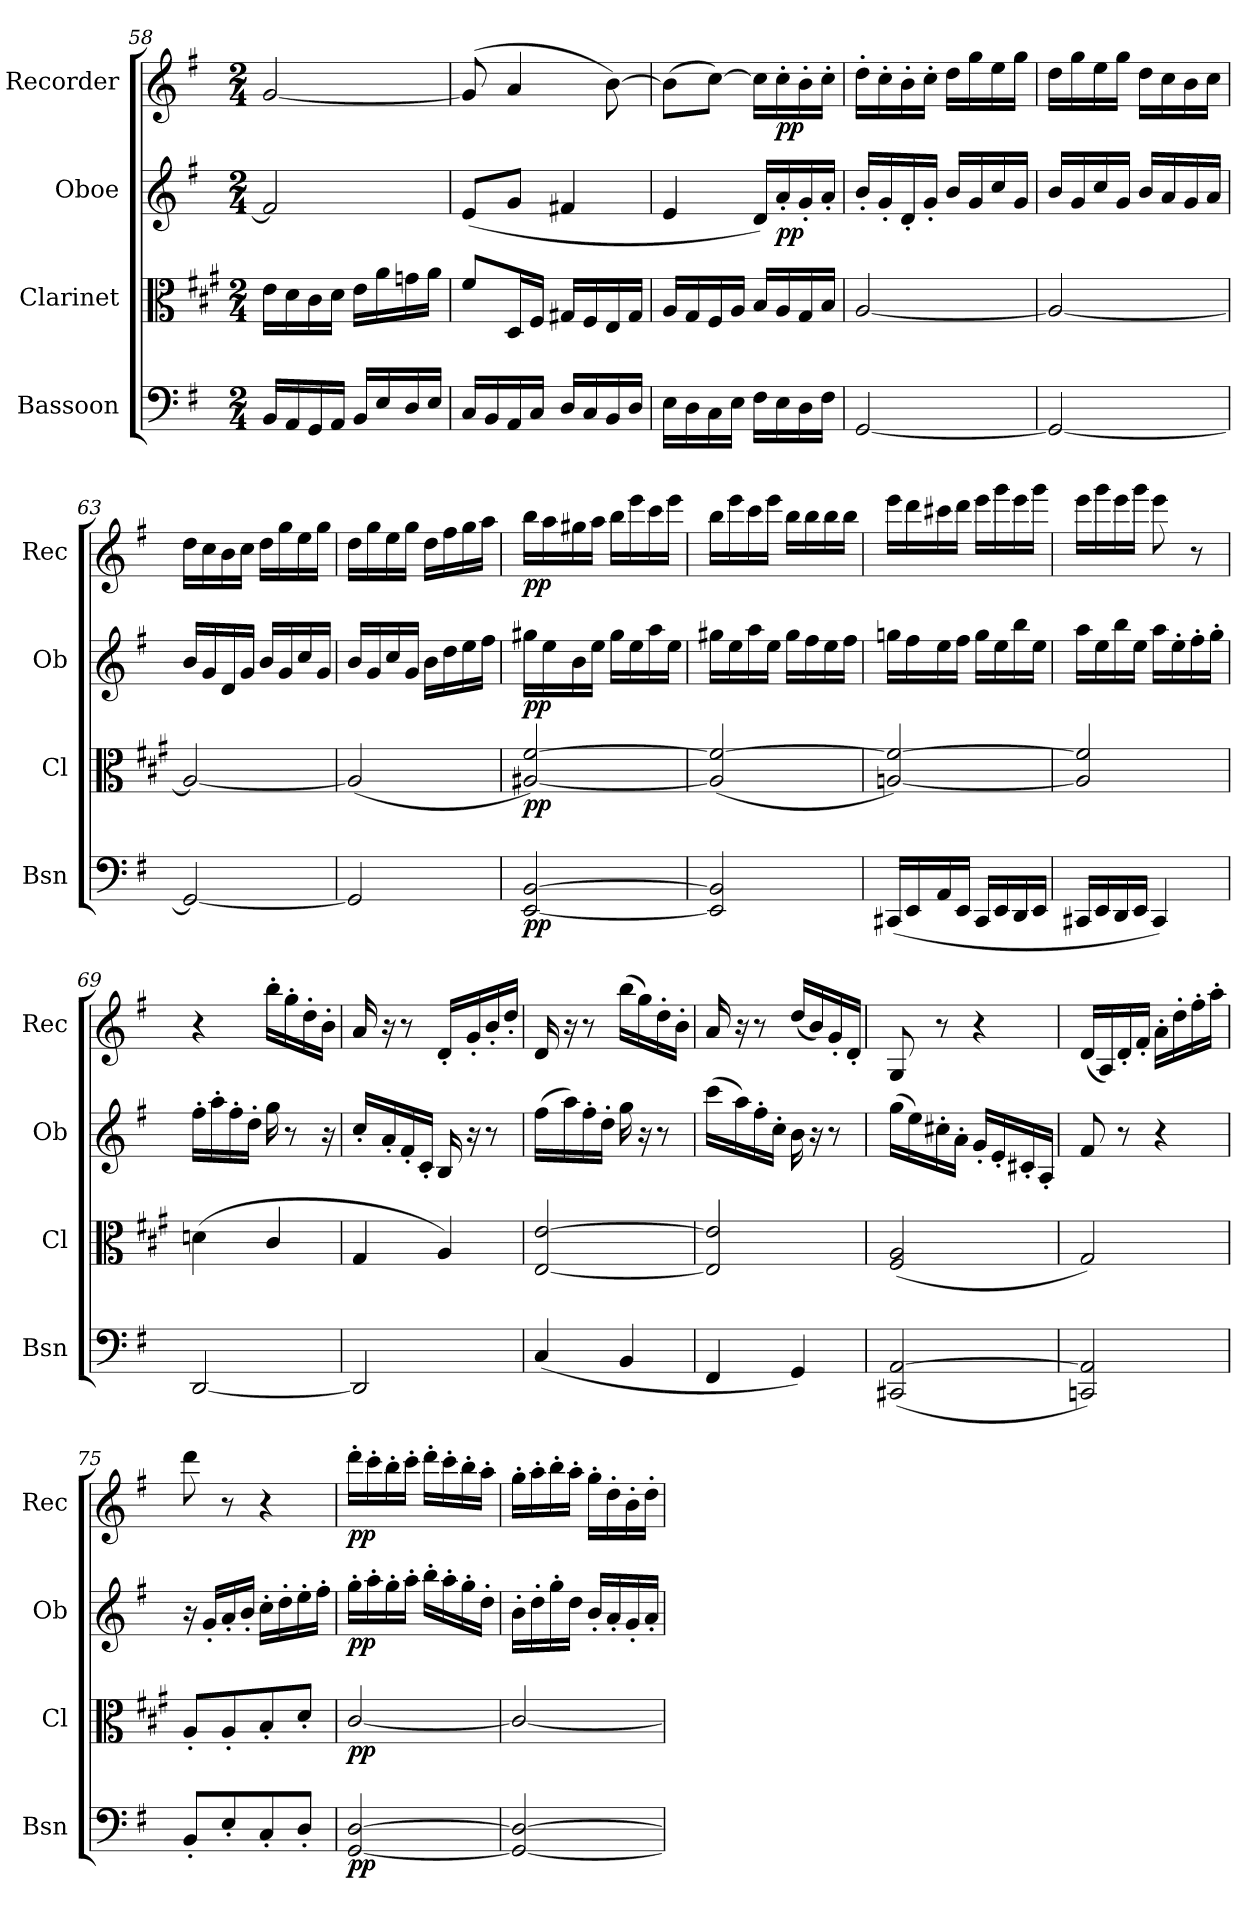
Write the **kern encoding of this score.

**kern	**dynam	**kern	**dynam	**kern	**dynam	**kern	**dynam
*part4	*part4	*part3	*part3	*part2	*part2	*part1	*part1
*staff4	*staff4	*staff3	*staff3	*staff2	*staff2	*staff1	*staff1
*I"Bassoon	*	*I"Clarinet	*	*I"Oboe	*	*I"Recorder	*
*I'Bsn	*	*I'Cl	*	*I'Ob	*	*I'Rec	*
!!LO:LB:g=z
*clefF4	*	*clefC3	*	*clefG2	*	*clefG2	*
*	*	*ITrd1c2	*	*	*	*	*
*k[f#]	*	*k[f#]	*	*k[f#]	*	*k[f#]	*
*M2/4	*	*M2/4	*	*M2/4	*	*M2/4	*
=58	=58	=58	=58	=58	=58	=58	=58
16BB/LL	.	16d\LL	.	2f/]	.	[2g/	.
16AA/	.	16c\	.	.	.	.	.
16GG/	.	16B\	.	.	.	.	.
16AA/JJ	.	16c\JJ	.	.	.	.	.
16BB/LL	.	16d\LL	.	.	.	.	.
16E/	.	16g\	.	.	.	.	.
16D/	.	16fn\	.	.	.	.	.
16E/JJ	.	16g\JJ	.	.	.	.	.
=59	=59	=59	=59	=59	=59	=59	=59
16C/LL	.	8e/L	.	(8e/L	.	(8g/]	.
16BB/	.	.	.	.	.	.	.
16AA/	.	16C/L	.	8g/J	.	4a/	.
16C/JJ	.	16E/JJ	.	.	.	.	.
16D/LL	.	16F#X/LL	.	4f#X/	.	.	.
16C/	.	16E/	.	.	.	.	.
16BB/	.	16D/	.	.	.	[8b\)	.
16D/JJ	.	16F#/JJ	.	.	.	.	.
=60	=60	=60	=60	=60	=60	=60	=60
16E\LL	.	16G/LL	.	4e/	.	(8b\L]	.
16D\	.	16F#/	.	.	.	.	.
16C\	.	16E/	.	.	.	[8cc\J)	.
16E\JJ	.	16G/JJ	.	.	.	.	.
16F#\LL	.	16A/LL	.	16d/LL)	.	16cc\LL]	.
!	!	!	!	!	!LO:DY:b	!	!LO:DY:b
16E\	.	16G/	.	16a'/	pp	16cc'\	pp
16D\	.	16F#/	.	16g'/	.	16b'\	.
16F#\JJ	.	16A/JJ	.	16a'/JJ	.	16cc'\JJ	.
=61	=61	=61	=61	=61	=61	=61	=61
[2GG/	.	[2G/	.	16b'/LL	.	16dd'\LL	.
.	.	.	.	16g'/	.	16cc'\	.
.	.	.	.	16d'/	.	16b'\	.
.	.	.	.	16g'/JJ	.	16cc'\JJ	.
.	.	.	.	16b/LL	.	16dd\LL	.
.	.	.	.	16g/	.	16gg\	.
.	.	.	.	16cc/	.	16ee\	.
.	.	.	.	16g/JJ	.	16gg\JJ	.
=62	=62	=62	=62	=62	=62	=62	=62
2GG/_	.	2G/_	.	16b/LL	.	16dd\LL	.
.	.	.	.	16g/	.	16gg\	.
.	.	.	.	16cc/	.	16ee\	.
.	.	.	.	16g/JJ	.	16gg\JJ	.
.	.	.	.	16b/LL	.	16dd\LL	.
.	.	.	.	16a/	.	16cc\	.
.	.	.	.	16g/	.	16b\	.
.	.	.	.	16a/JJ	.	16cc\JJ	.
=63	=63	=63	=63	=63	=63	=63	=63
2GG/_	.	2G/_	.	16b/LL	.	16dd\LL	.
.	.	.	.	16g/	.	16cc\	.
.	.	.	.	16d/	.	16b\	.
.	.	.	.	16g/JJ	.	16cc\JJ	.
.	.	.	.	16b/LL	.	16dd\LL	.
.	.	.	.	16g/	.	16gg\	.
.	.	.	.	16cc/	.	16ee\	.
.	.	.	.	16g/JJ	.	16gg\JJ	.
=64	=64	=64	=64	=64	=64	=64	=64
2GG/]	.	(2G/]	.	16b/LL	.	16dd\LL	.
.	.	.	.	16g/	.	16gg\	.
.	.	.	.	16cc/	.	16ee\	.
.	.	.	.	16g/JJ	.	16gg\JJ	.
.	.	.	.	16b\LL	.	16dd\LL	.
.	.	.	.	16dd\	.	16ff#\	.
.	.	.	.	16ee\	.	16gg\	.
.	.	.	.	16ff#\JJ	.	16aa\JJ	.
=65	=65	=65	=65	=65	=65	=65	=65
!	!LO:DY:b	!	!LO:DY:b	!	!LO:DY:b	!	!LO:DY:b
[2EE/ [2BB/	pp	[2G#X/ [2e/)	pp	16gg#X\LL	pp	16bb\LL	pp
.	.	.	.	16ee\	.	16aa\	.
.	.	.	.	16b\	.	16gg#X\	.
.	.	.	.	16ee\JJ	.	16aa\JJ	.
.	.	.	.	16gg#\LL	.	16bb\LL	.
.	.	.	.	16ee\	.	16eee\	.
.	.	.	.	16aa\	.	16ccc\	.
.	.	.	.	16ee\JJ	.	16eee\JJ	.
!!LO:PB:g=z
=66	=66	=66	=66	=66	=66	=66	=66
2EE/] 2BB/]	.	(2G#/] 2e/_	.	16gg#X\LL	.	16bb\LL	.
.	.	.	.	16ee\	.	16eee\	.
.	.	.	.	16aa\	.	16ccc\	.
.	.	.	.	16ee\JJ	.	16eee\JJ	.
.	.	.	.	16gg#\LL	.	16bb\LL	.
.	.	.	.	16ff#\	.	16bb\	.
.	.	.	.	16ee\	.	16bb\	.
.	.	.	.	16ff#\JJ	.	16bb\JJ	.
=67	=67	=67	=67	=67	=67	=67	=67
(16CC#X/LL	.	[2Gn/ 2e/_)	.	16ggn\LL	.	16eee\LL	.
16EE/	.	.	.	16ff#\	.	16ddd\	.
16AA/	.	.	.	16ee\	.	16ccc#X\	.
16EE/JJ	.	.	.	16ff#\JJ	.	16ddd\JJ	.
16CC#/LL	.	.	.	16gg\LL	.	16eee\LL	.
16EE/	.	.	.	16ee\	.	16ggg\	.
16DD/	.	.	.	16bb\	.	16eee\	.
16EE/JJ	.	.	.	16ee\JJ	.	16ggg\JJ	.
=68	=68	=68	=68	=68	=68	=68	=68
16CC#X/LL	.	2G/] 2e/]	.	16aa\LL	.	16eee\LL	.
16EE/	.	.	.	16ee\	.	16ggg\	.
16DD/	.	.	.	16bb\	.	16eee\	.
16EE/JJ	.	.	.	16ee\JJ	.	16ggg\JJ	.
4CC#/)	.	.	.	16aa\LL	.	8eee\	.
.	.	.	.	16ee'\	.	.	.
.	.	.	.	16ff#'\	.	8r	.
.	.	.	.	16gg'\JJ	.	.	.
=69	=69	=69	=69	=69	=69	=69	=69
[2DD/	.	(4cn\	.	16ff#'\LL	.	4r	.
.	.	.	.	16aa'\	.	.	.
.	.	.	.	16ff#'\	.	.	.
.	.	.	.	16dd'\JJ	.	.	.
.	.	4B/	.	16gg\	.	16bb'\LL	.
.	.	.	.	8r	.	16gg'\	.
.	.	.	.	.	.	16dd'\	.
.	.	.	.	16r	.	16b'\JJ	.
=70	=70	=70	=70	=70	=70	=70	=70
2DD/]	.	4F#/	.	16cc'/LL	.	16a/	.
.	.	.	.	16a'/	.	16r	.
.	.	.	.	16f#'/	.	8r	.
.	.	.	.	16c'/JJ	.	.	.
.	.	4G/)	.	16B/	.	16d'/LL	.
.	.	.	.	16r	.	16g'/	.
.	.	.	.	8r	.	16b'/	.
.	.	.	.	.	.	16dd'/JJ	.
=71	=71	=71	=71	=71	=71	=71	=71
(4C/	.	[2D/ [2d/	.	(16ff#\LL	.	16d/	.
.	.	.	.	16aa\)	.	16r	.
.	.	.	.	16ff#'\	.	8r	.
.	.	.	.	16dd'\JJ	.	.	.
4BB/	.	.	.	16gg\	.	(16bb\LL	.
.	.	.	.	16r	.	16gg\)	.
.	.	.	.	8r	.	16dd'\	.
.	.	.	.	.	.	16b'\JJ	.
=72	=72	=72	=72	=72	=72	=72	=72
4FF#/	.	2D/] 2d/]	.	(16ccc\LL	.	16a/	.
.	.	.	.	16aa\)	.	16r	.
.	.	.	.	16ff#'\	.	8r	.
.	.	.	.	16cc'\JJ	.	.	.
4GG/)	.	.	.	16b\	.	(16dd/LL	.
.	.	.	.	16r	.	16b/)	.
.	.	.	.	8r	.	16g'/	.
.	.	.	.	.	.	16d'/JJ	.
!!LO:LB:g=z
=73	=73	=73	=73	=73	=73	=73	=73
(2CC#X/ [2AA/	.	(2E/ 2G/	.	(16gg\LL	.	8G/	.
.	.	.	.	16ee\)	.	.	.
.	.	.	.	16cc#X'\	.	8r	.
.	.	.	.	16a'\JJ	.	.	.
.	.	.	.	16g'/LL	.	4r	.
.	.	.	.	16e'/	.	.	.
.	.	.	.	16c#X'/	.	.	.
.	.	.	.	16A'/JJ	.	.	.
=74	=74	=74	=74	=74	=74	=74	=74
2CCn/ 2AA/])	.	2F#/)	.	8f#/	.	(16d/LL	.
.	.	.	.	.	.	16A/)	.
.	.	.	.	8r	.	16d'/	.
.	.	.	.	.	.	16f#'/JJ	.
.	.	.	.	4r	.	16a'\LL	.
.	.	.	.	.	.	16dd'\	.
.	.	.	.	.	.	16ff#'\	.
.	.	.	.	.	.	16aa'\JJ	.
=75	=75	=75	=75	=75	=75	=75	=75
8BB'/L	.	8G'/L	.	16r	.	8ddd\	.
.	.	.	.	16g'/LL	.	.	.
8E'/	.	8G'/	.	16a'/	.	8r	.
.	.	.	.	16b'/JJ	.	.	.
8C'/	.	8A'/	.	16cc'\LL	.	4r	.
.	.	.	.	16dd'\	.	.	.
8D'/J	.	8c'/J	.	16ee'\	.	.	.
.	.	.	.	16ff#'\JJ	.	.	.
=76	=76	=76	=76	=76	=76	=76	=76
!	!LO:DY:b	!	!LO:DY:b	!	!LO:DY:b	!	!LO:DY:b
[2GG/ [2D/	pp	[2B/	pp	16gg'\LL	pp	16ddd'\LL	pp
.	.	.	.	16aa'\	.	16ccc'\	.
.	.	.	.	16gg'\	.	16bb'\	.
.	.	.	.	16aa'\JJ	.	16ccc'\JJ	.
.	.	.	.	16bb'\LL	.	16ddd'\LL	.
.	.	.	.	16aa'\	.	16ccc'\	.
.	.	.	.	16gg'\	.	16bb'\	.
.	.	.	.	16dd'\JJ	.	16aa'\JJ	.
=77	=77	=77	=77	=77	=77	=77	=77
2GG/_ 2D/_	.	2B/_	.	16b'\LL	.	16gg'\LL	.
.	.	.	.	16dd'\	.	16aa'\	.
.	.	.	.	16gg'\	.	16bb'\	.
.	.	.	.	16dd\JJ	.	16aa'\JJ	.
.	.	.	.	16b'/LL	.	16gg'\LL	.
.	.	.	.	16a'/	.	16dd'\	.
.	.	.	.	16g'/	.	16b'\	.
.	.	.	.	16a'/JJ	.	16dd'\JJ	.
=	=	=	=	=	=	=	=
*-	*-	*-	*-	*-	*-	*-	*-
